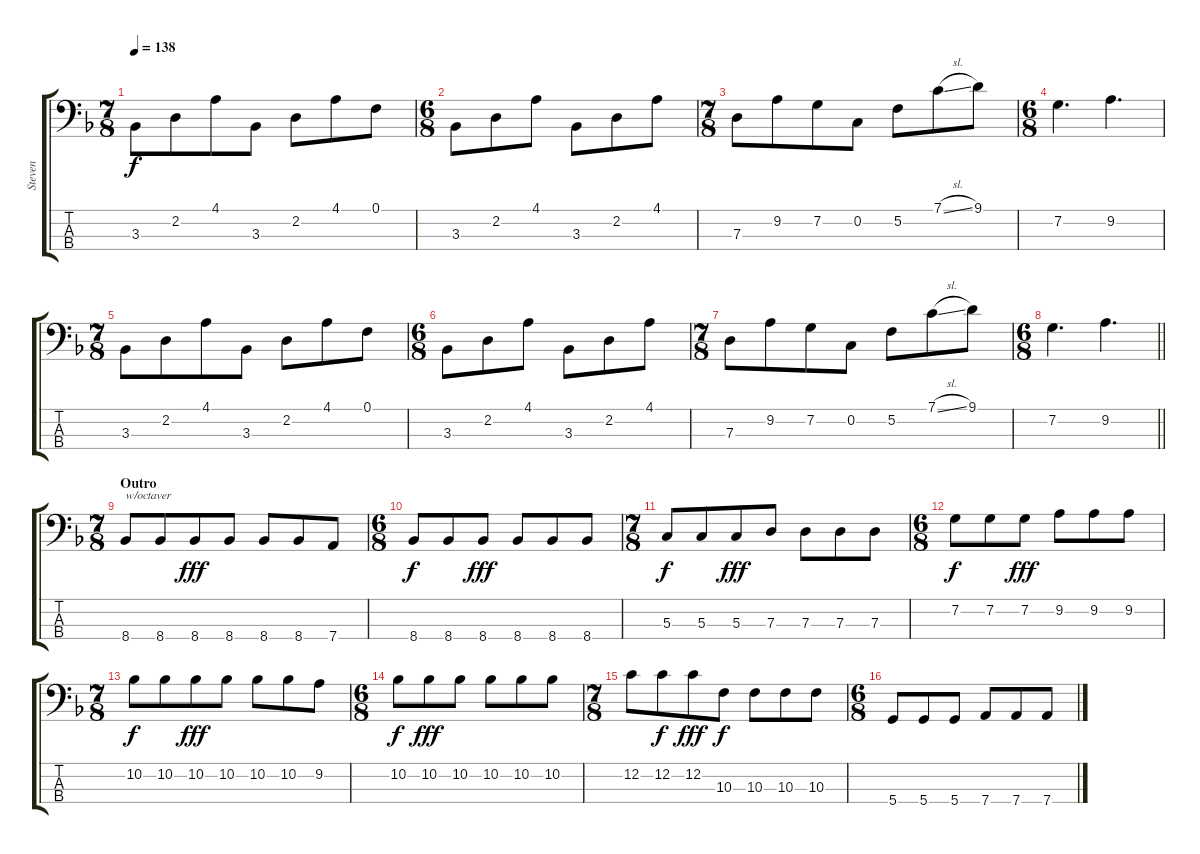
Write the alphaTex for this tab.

\track ("Steven" "Steven") {instrument electricbasspick}
\staff {score tabs}
\tuning (F2 C2 G1 D1) {hide}
\ts (7 8)
\tempo 138
\clef f4
\ks f
3.3.8{dy f} 2.2.8 4.1.8 3.3.8 2.2.8 4.1.8 0.1.8 |
\ts (6 8)
3.3.8 2.2.8 4.1.8 3.3.8 2.2.8 4.1.8 |
\ts (7 8)
7.3.8 9.2.8 7.2.8 0.2.8 5.2.8 7.1{sl}.8 9.1.8 |
\ts (6 8)
7.2.4{d} 9.2.4{d} |
\ts (7 8)
3.3.8 2.2.8 4.1.8 3.3.8 2.2.8 4.1.8 0.1.8 |
\ts (6 8)
3.3.8 2.2.8 4.1.8 3.3.8 2.2.8 4.1.8 |
\ts (7 8)
7.3.8 9.2.8 7.2.8 0.2.8 5.2.8 7.1{sl}.8 9.1.8 |
\ts (6 8)
\barLineRight lightlight
7.2.4{d} 9.2.4{d} |
\ts (7 8)
\section ("" "Outro")
8.4.8{txt "w/octaver"} 8.4.8 8.4.8{dy fff} 8.4.8 8.4.8 8.4.8 7.4.8 |
\ts (6 8)
8.4.8{dy f} 8.4.8 8.4.8{dy fff} 8.4.8 8.4.8 8.4.8 |
\ts (7 8)
5.3.8{dy f} 5.3.8 5.3.8{dy fff} 7.3.8 7.3.8 7.3.8 7.3.8 |
\ts (6 8)
7.2.8{dy f} 7.2.8 7.2.8{dy fff} 9.2.8 9.2.8 9.2.8 |
\ts (7 8)
10.2.8{dy f} 10.2.8 10.2.8{dy fff} 10.2.8 10.2.8 10.2.8 9.2.8 |
\ts (6 8)
10.2.8{dy f} 10.2.8{dy fff} 10.2.8 10.2.8 10.2.8 10.2.8 |
\ts (7 8)
12.2.8 12.2.8{dy f} 12.2.8{dy fff} 10.3.8{dy f} 10.3.8 10.3.8 10.3.8 |
\ts (6 8)
5.4.8 5.4.8 5.4.8 7.4.8 7.4.8 7.4.8
